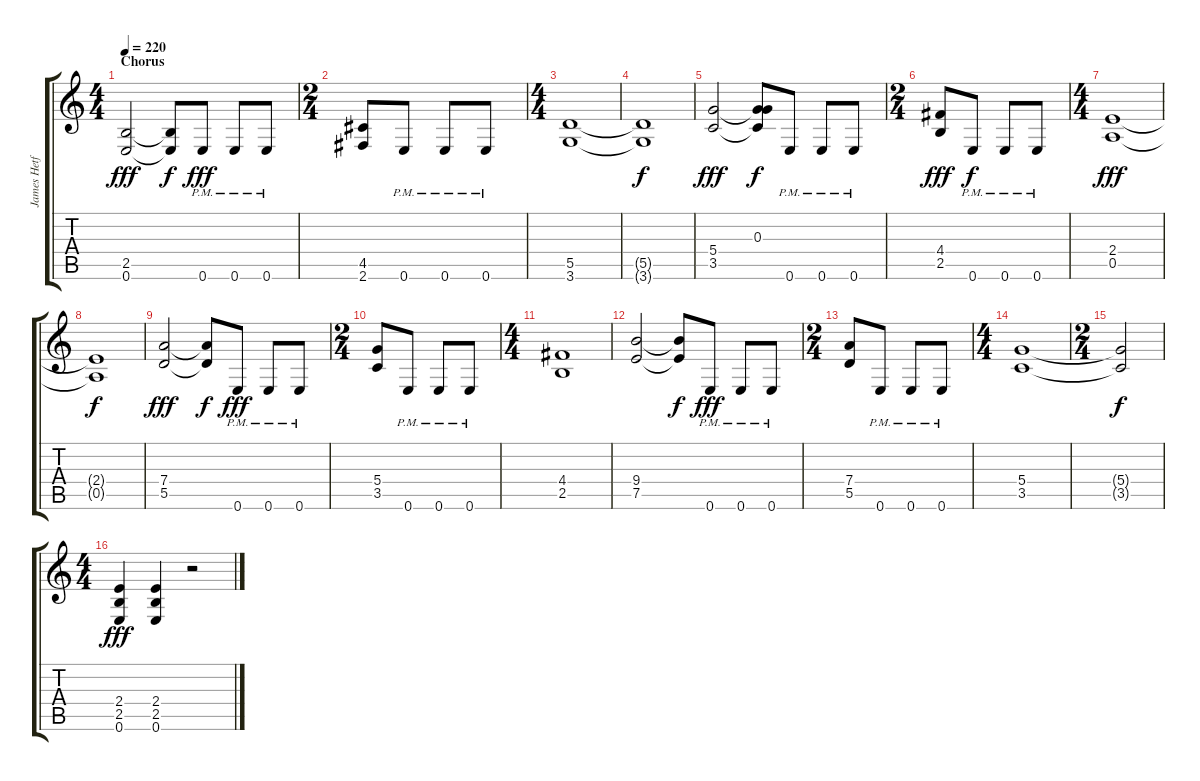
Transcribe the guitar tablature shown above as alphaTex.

\track ("James Hetfield" "James Hetf") {instrument distortionguitar}
\staff {score tabs}
\tuning (E4 B3 G3 D3 A2 E2) {hide}
\ts (4 4)
\section ("" "Chorus")
\tempo 220
\clef g2
\ks c
(2.5 0.6).2{dy fff} (2.5{t} 0.6{t}).8{dy f} 0.6{pm}.8{dy fff} 0.6{pm}.8 0.6{pm}.8 |
\ts (2 4)
(4.5 2.6).8 0.6{pm}.8 0.6{pm}.8 0.6{pm}.8 |
\ts (4 4)
(5.5 3.6).1 |
(5.5{t} 3.6{t}).1{dy f} |
(5.4 3.5).2{dy fff} (0.3 5.4{t} 3.5{t}).8{dy f} 0.6{pm}.8 0.6{pm}.8 0.6{pm}.8 |
\ts (2 4)
(4.4 2.5).8{dy fff} 0.6{pm}.8{dy f} 0.6{pm}.8 0.6{pm}.8 |
\ts (4 4)
(2.4 0.5).1{dy fff} |
(2.4{t} 0.5{t}).1{dy f} |
(7.4 5.5).2{dy fff} (7.4{t} 5.5{t}).8{dy f} 0.6{pm}.8{dy fff} 0.6{pm}.8 0.6{pm}.8 |
\ts (2 4)
(5.4 3.5).8 0.6{pm}.8 0.6{pm}.8 0.6{pm}.8 |
\ts (4 4)
(4.4 2.5).1 |
(9.4 7.5).2 (9.4{t} 7.5{t}).8{dy f} 0.6{pm}.8{dy fff} 0.6{pm}.8 0.6{pm}.8 |
\ts (2 4)
(7.4 5.5).8 0.6{pm}.8 0.6{pm}.8 0.6{pm}.8 |
\ts (4 4)
(5.4 3.5).1 |
\ts (2 4)
(5.4{t} 3.5{t}).2{dy f} |
\ts (4 4)
(2.4 2.5 0.6).4{dy fff} (2.4 2.5 0.6).4 r.2
